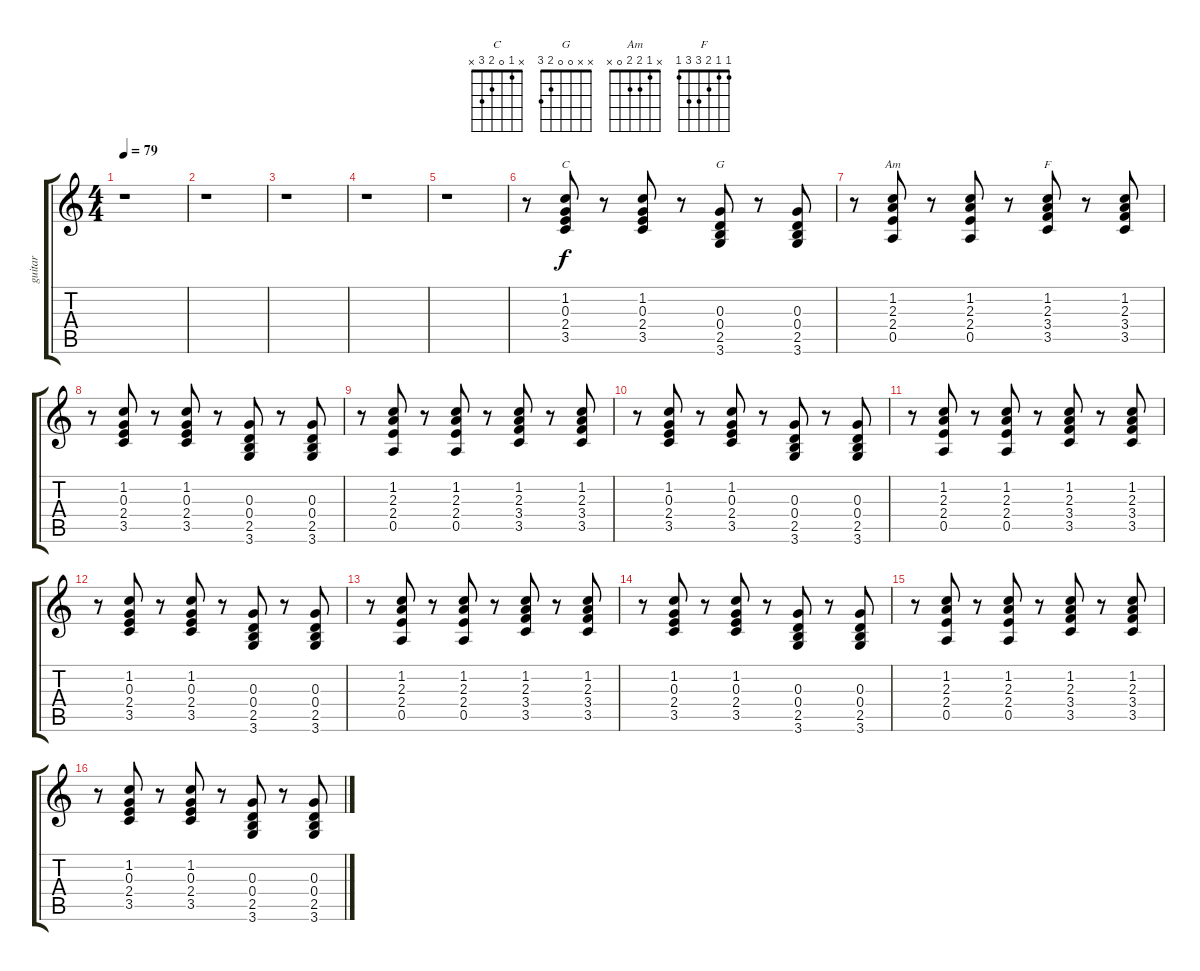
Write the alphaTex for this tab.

\track ("guitar" "guitar") {instrument electricguitarclean}
\staff {score tabs}
\tuning (E4 B3 G3 D3 A2 E2) {hide}
\chord ("C" x 1 0 2 3 x)
\chord ("G" x x 0 0 2 3)
\chord ("Am" x 1 2 2 0 x)
\chord ("F" 1 1 2 3 3 1)
\ts (4 4)
\tempo 79
\clef g2
\ks c
r.1{dy f instrument electricguitarclean} |
r.1 |
r.1 |
r.1 |
r.1 |
r.8 (1.2 0.3 2.4 3.5).8{ch "C"} r.8 (1.2 0.3 2.4 3.5).8 r.8 (0.3 0.4 2.5 3.6).8{ch "G"} r.8 (0.3 0.4 2.5 3.6).8 |
r.8 (1.2 2.3 2.4 0.5).8{ch "Am"} r.8 (1.2 2.3 2.4 0.5).8 r.8 (1.2 2.3 3.4 3.5).8{ch "F"} r.8 (1.2 2.3 3.4 3.5).8 |
r.8 (1.2 0.3 2.4 3.5).8 r.8 (1.2 0.3 2.4 3.5).8 r.8 (0.3 0.4 2.5 3.6).8 r.8 (0.3 0.4 2.5 3.6).8 |
r.8 (1.2 2.3 2.4 0.5).8 r.8 (1.2 2.3 2.4 0.5).8 r.8 (1.2 2.3 3.4 3.5).8 r.8 (1.2 2.3 3.4 3.5).8 |
r.8 (1.2 0.3 2.4 3.5).8 r.8 (1.2 0.3 2.4 3.5).8 r.8 (0.3 0.4 2.5 3.6).8 r.8 (0.3 0.4 2.5 3.6).8 |
r.8 (1.2 2.3 2.4 0.5).8 r.8 (1.2 2.3 2.4 0.5).8 r.8 (1.2 2.3 3.4 3.5).8 r.8 (1.2 2.3 3.4 3.5).8 |
r.8 (1.2 0.3 2.4 3.5).8 r.8 (1.2 0.3 2.4 3.5).8 r.8 (0.3 0.4 2.5 3.6).8 r.8 (0.3 0.4 2.5 3.6).8 |
r.8 (1.2 2.3 2.4 0.5).8 r.8 (1.2 2.3 2.4 0.5).8 r.8 (1.2 2.3 3.4 3.5).8 r.8 (1.2 2.3 3.4 3.5).8 |
r.8 (1.2 0.3 2.4 3.5).8 r.8 (1.2 0.3 2.4 3.5).8 r.8 (0.3 0.4 2.5 3.6).8 r.8 (0.3 0.4 2.5 3.6).8 |
r.8 (1.2 2.3 2.4 0.5).8 r.8 (1.2 2.3 2.4 0.5).8 r.8 (1.2 2.3 3.4 3.5).8 r.8 (1.2 2.3 3.4 3.5).8 |
r.8 (1.2 0.3 2.4 3.5).8 r.8 (1.2 0.3 2.4 3.5).8 r.8 (0.3 0.4 2.5 3.6).8 r.8 (0.3 0.4 2.5 3.6).8
